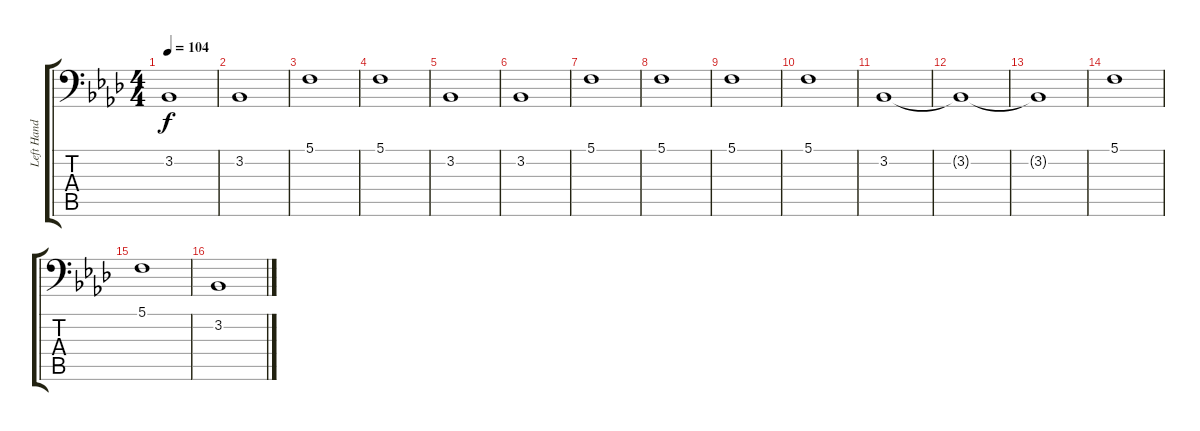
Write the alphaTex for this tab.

\track ("Left Hand" "Left Hand") {instrument electricpiano2}
\staff {score tabs}
\tuning (C3 G2 D2 A1 E1 B0) {hide}
\ts (4 4)
\tempo 104
\clef f4
\ks ab
3.2.1{dy f} |
3.2.1 |
5.1.1 |
5.1.1 |
3.2.1 |
3.2.1 |
5.1.1 |
5.1.1 |
5.1.1 |
5.1.1 |
3.2.1 |
3.2{t}.1 |
3.2{t}.1 |
5.1.1 |
5.1.1 |
3.2.1
